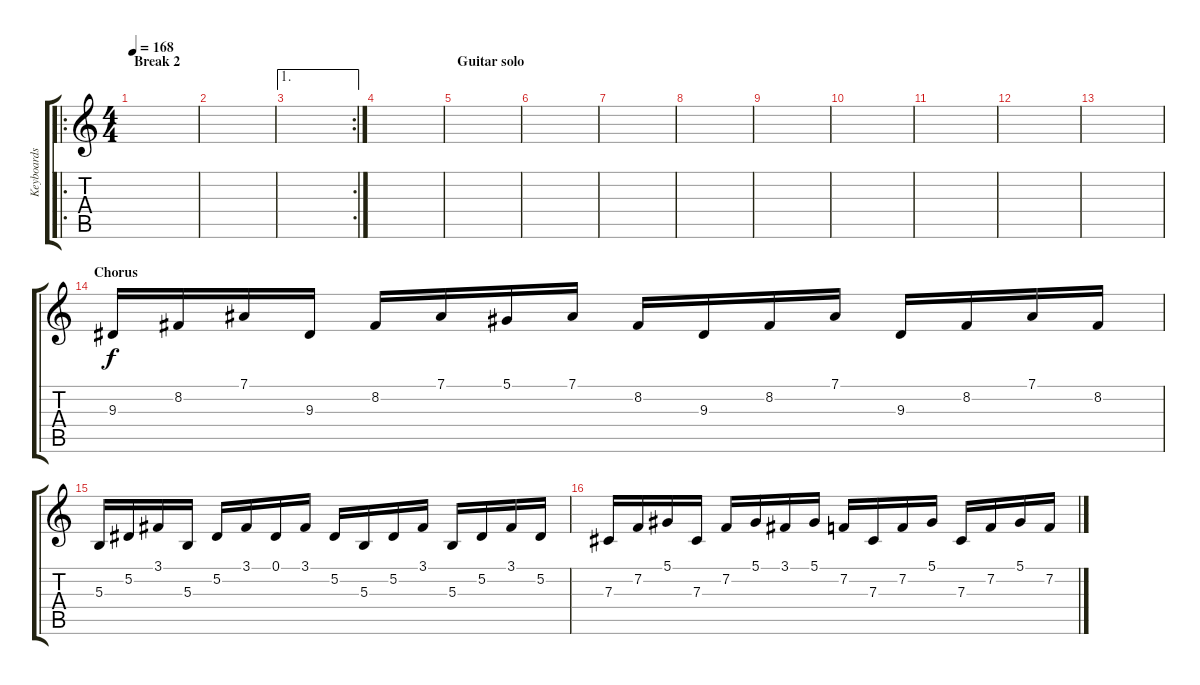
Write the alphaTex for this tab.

\track ("Keyboards" "Keyboards") {instrument pad1newage}
\staff {score tabs}
\tuning (Eb4 Bb3 Gb3 Db3 Ab2 Eb2) {hide}
\ro
\ts (4 4)
\section ("" "Break 2")
\tempo 168
\clef g2
\ks c
|
|
\ae 1
\rc 2
|
|
\section ("" "Guitar solo")
|
|
|
|
|
|
|
|
|
\section ("" "Chorus")
9.3.16 8.2.16 7.1.16 9.3.16 8.2.16 7.1.16 5.1.16 7.1.16 8.2.16 9.3.16 8.2.16 7.1.16 9.3.16 8.2.16 7.1.16 8.2.16 |
5.3.16 5.2.16 3.1.16 5.3.16 5.2.16 3.1.16 0.1.16 3.1.16 5.2.16 5.3.16 5.2.16 3.1.16 5.3.16 5.2.16 3.1.16 5.2.16 |
7.3.16 7.2.16 5.1.16 7.3.16 7.2.16 5.1.16 3.1.16 5.1.16 7.2.16 7.3.16 7.2.16 5.1.16 7.3.16 7.2.16 5.1.16 7.2.16
